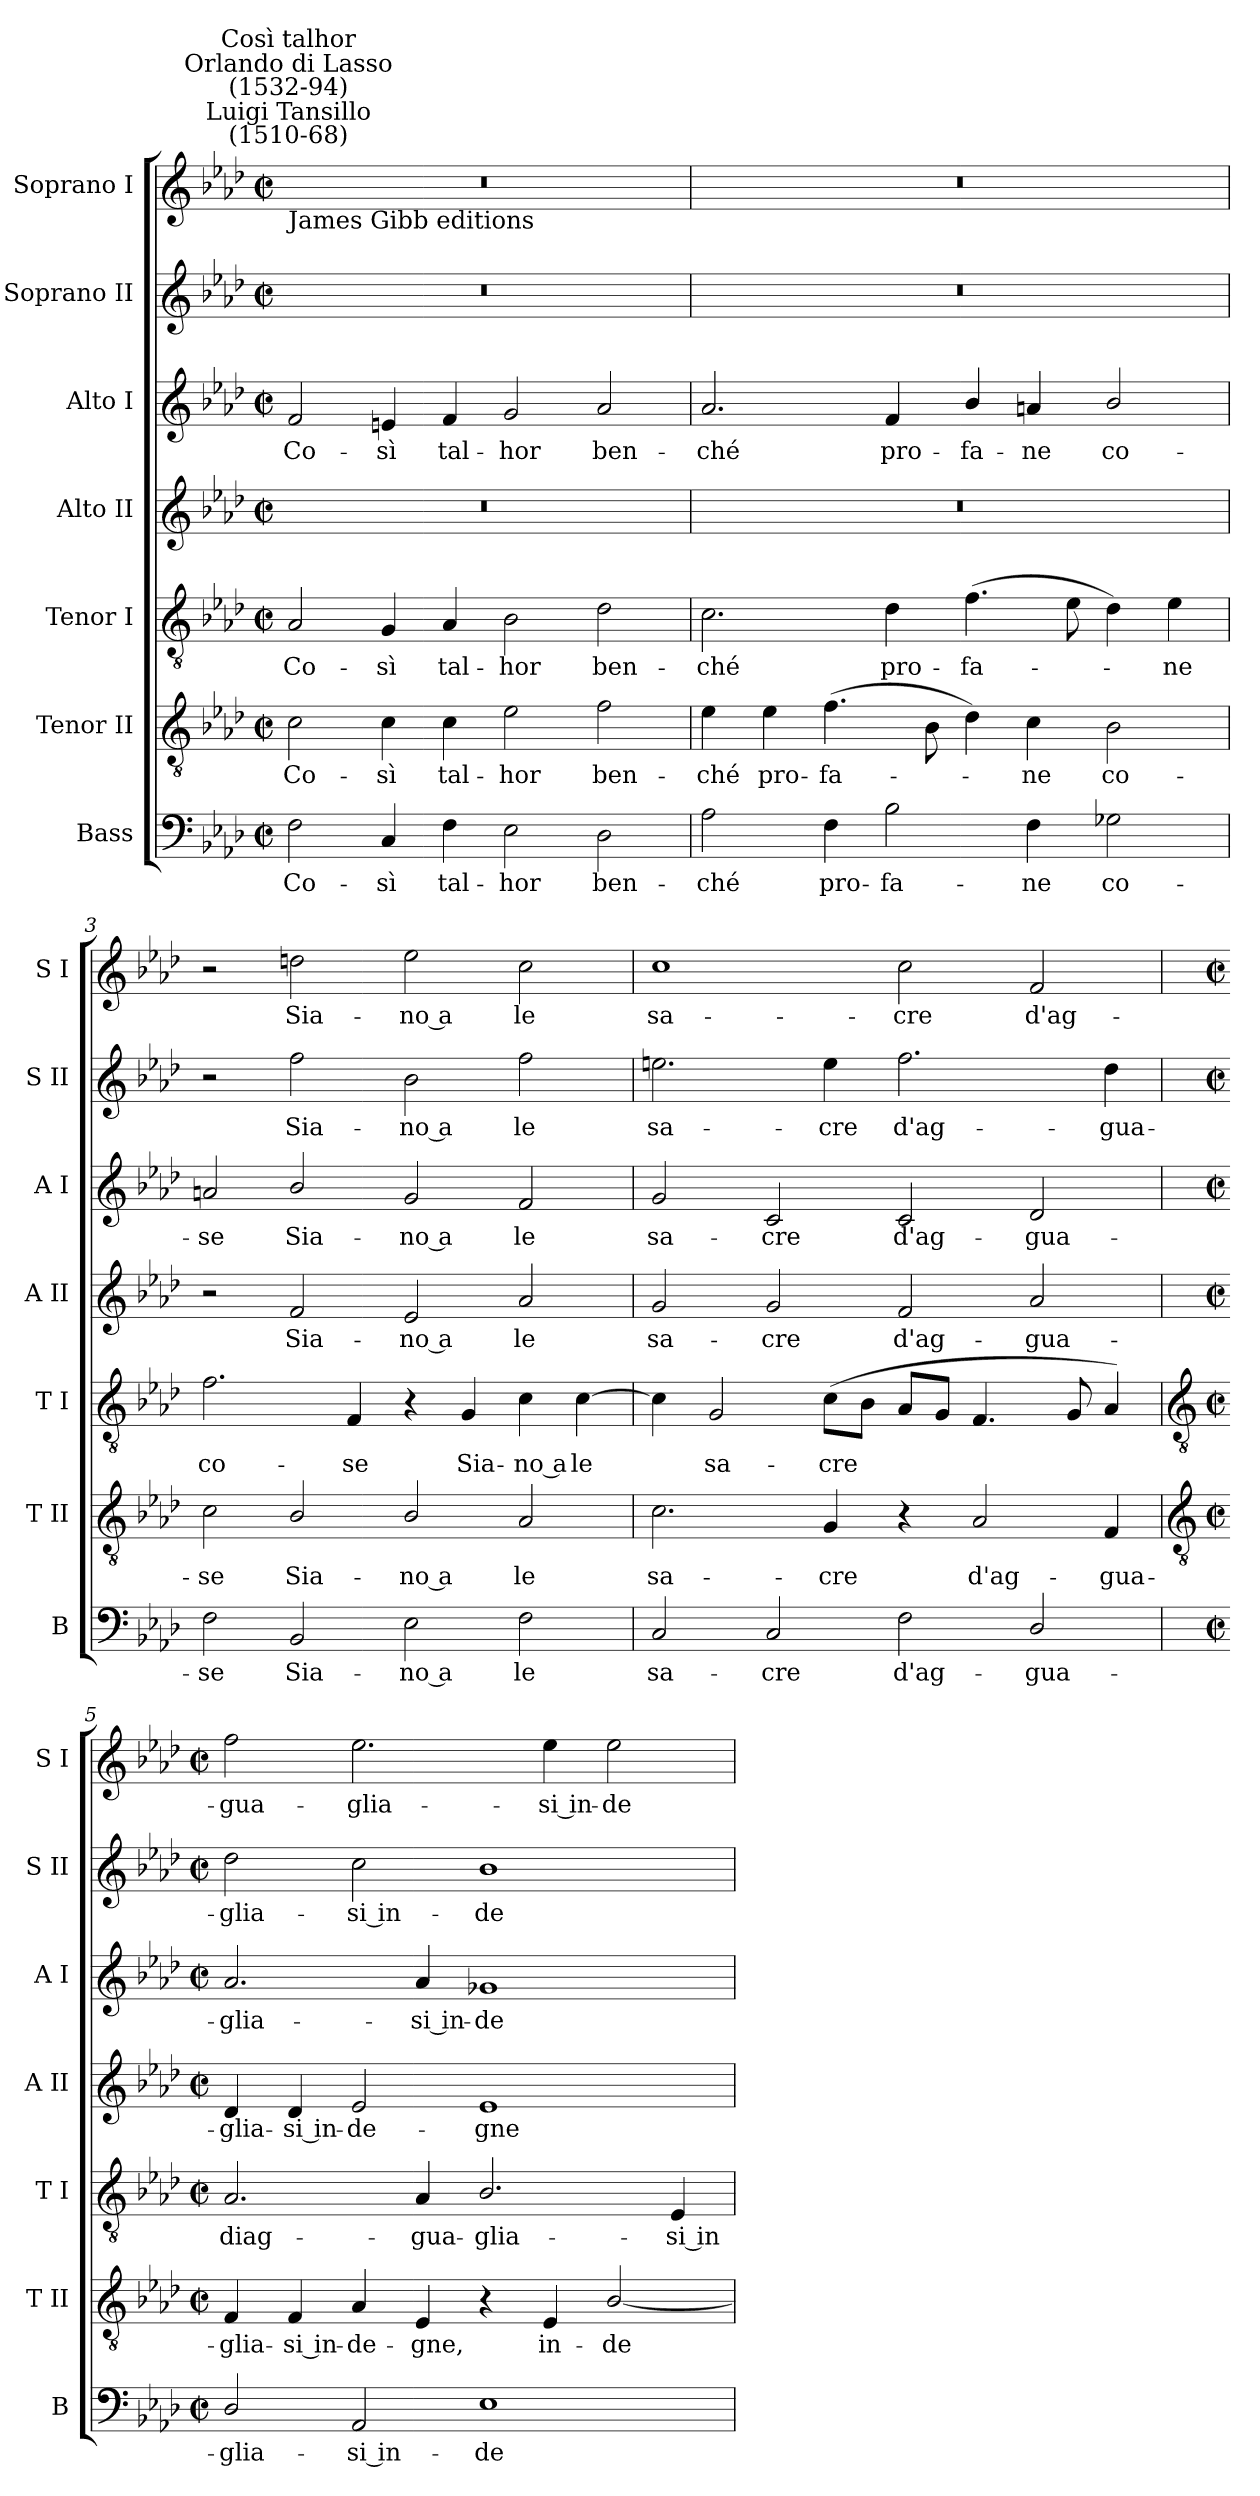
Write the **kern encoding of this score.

**kern	**text	**kern	**text	**kern	**text	**kern	**text	**kern	**text	**kern	**text	**kern	**text
*part7	*part7	*part6	*part6	*part5	*part5	*part4	*part4	*part3	*part3	*part2	*part2	*part1	*part1
*staff7	*staff7	*staff6	*staff6	*staff5	*staff5	*staff4	*staff4	*staff3	*staff3	*staff2	*staff2	*staff1	*staff1
*I"Bass	*	*I"Tenor II	*	*I"Tenor I	*	*I"Alto II	*	*I"Alto I	*	*I"Soprano II	*	*I"Soprano I	*
*I'B	*	*I'T II	*	*I'T I	*	*I'A II	*	*I'A I	*	*I'S II	*	*I'S I	*
*clefF4	*	*clefGv2	*	*clefGv2	*	*clefG2	*	*clefG2	*	*clefG2	*	*clefG2	*
*k[b-e-a-d-]	*	*k[b-e-a-d-]	*	*k[b-e-a-d-]	*	*k[b-e-a-d-]	*	*k[b-e-a-d-]	*	*k[b-e-a-d-]	*	*k[b-e-a-d-]	*
*A-:	*	*A-:	*	*A-:	*	*A-:	*	*A-:	*	*A-:	*	*A-:	*
*M4/2	*	*M4/2	*	*M4/2	*	*M4/2	*	*M4/2	*	*M4/2	*	*M4/2	*
*met(c|)	*	*met(c|)	*	*met(c|)	*	*met(c|)	*	*met(c|)	*	*met(c|)	*	*met(c|)	*
=1	=1	=1	=1	=1	=1	=1	=1	=1	=1	=1	=1	=1	=1
!	!	!	!	!	!	!	!	!	!	!	!	!LO:TX:a:cj:t=Luigi Tansillo\n(1510-68)	!
!	!	!	!	!	!	!	!	!	!	!	!	!LO:TX:a:cj:t=Orlando di Lasso\n(1532-94)	!
!	!	!	!	!	!	!	!	!	!	!	!	!LO:TX:b:t=James Gibb editions	!
!	!	!	!	!	!	!	!	!	!	!	!	!LO:TX:a:cj:t=Così talhor	!
!	!LO:LY:b	!	!LO:LY:b	!	!LO:LY:b	!	!	!	!LO:LY:b	!	!	!	!
2F	Co-	2c	Co-	2A-	Co-	0r	.	2f	Co-	0r	.	0r	.
!	!LO:LY:b	!	!LO:LY:b	!	!LO:LY:b	!	!	!	!LO:LY:b	!	!	!	!
4C	-sì	4c	-sì	4G	-sì	.	.	4en	-sì	.	.	.	.
!	!LO:LY:b	!	!LO:LY:b	!	!LO:LY:b	!	!	!	!LO:LY:b	!	!	!	!
4F	tal-	4c	tal-	4A-	tal-	.	.	4f	tal-	.	.	.	.
!	!LO:LY:b	!	!LO:LY:b	!	!LO:LY:b	!	!	!	!LO:LY:b	!	!	!	!
2E-	-hor	2e-	-hor	2B-	-hor	.	.	2g	-hor	.	.	.	.
!	!LO:LY:b	!	!LO:LY:b	!	!LO:LY:b	!	!	!	!LO:LY:b	!	!	!	!
2D-	ben-	2f	ben-	2d-	ben-	.	.	2a-	ben-	.	.	.	.
=2	=2	=2	=2	=2	=2	=2	=2	=2	=2	=2	=2	=2	=2
!	!LO:LY:b	!	!LO:LY:b	!	!LO:LY:b	!	!	!	!LO:LY:b	!	!	!	!
2A-	-ché	4e-	-ché	2.c	-ché	0r	.	2.a-	-ché	0r	.	0r	.
!	!	!	!LO:LY:b	!	!	!	!	!	!	!	!	!	!
.	.	4e-	pro-	.	.	.	.	.	.	.	.	.	.
!	!LO:LY:b	!	!LO:LY:b	!	!	!	!	!	!	!	!	!	!
4F	pro-	(>4.f	-fa-	.	.	.	.	.	.	.	.	.	.
!	!LO:LY:b	!	!	!	!LO:LY:b	!	!	!	!LO:LY:b	!	!	!	!
2B-	-fa-	.	.	4d-	pro-	.	.	4f	pro-	.	.	.	.
.	.	8B-	.	.	.	.	.	.	.	.	.	.	.
!	!	!	!	!	!LO:LY:b	!	!	!	!LO:LY:b	!	!	!	!
.	.	4d-)	.	(>4.f	-fa-	.	.	4b-/	-fa-	.	.	.	.
!	!LO:LY:b	!	!LO:LY:b	!	!	!	!	!	!LO:LY:b	!	!	!	!
4F	-ne	4c	ne	.	.	.	.	4an	-ne	.	.	.	.
.	.	.	.	8e-	.	.	.	.	.	.	.	.	.
!	!LO:LY:b	!	!LO:LY:b	!	!	!	!	!	!LO:LY:b	!	!	!	!
2G-X	co-	2B-	co-	4d-)	.	.	.	2b-/	co-	.	.	.	.
!	!	!	!	!	!LO:LY:b	!	!	!	!	!	!	!	!
.	.	.	.	4e-	ne	.	.	.	.	.	.	.	.
=3	=3	=3	=3	=3	=3	=3	=3	=3	=3	=3	=3	=3	=3
!	!LO:LY:b	!	!LO:LY:b	!	!LO:LY:b	!	!	!	!LO:LY:b	!	!	!	!
2F	-se	2c	-se	2.f	co-	2r	.	2an	-se	2r	.	2r	.
!	!LO:LY:b	!	!LO:LY:b	!	!	!	!LO:LY:b	!	!LO:LY:b	!	!LO:LY:b	!	!LO:LY:b
2BB-	Sia-	2B-/	Sia-	.	.	2f	Sia-	2b-/	Sia-	2ff	Sia-	2ddn	Sia-
!	!	!	!	!	!LO:LY:b	!	!	!	!	!	!	!	!
.	.	.	.	4F	-se	.	.	.	.	.	.	.	.
!	!LO:LY:b	!	!LO:LY:b	!	!	!	!LO:LY:b	!	!LO:LY:b	!	!LO:LY:b	!	!LO:LY:b
2E-	-no a	2B-/	-no a	4r	.	2e-	-no a	2g	-no a	2b-	-no a	2ee-	-no a
!	!	!	!	!	!LO:LY:b	!	!	!	!	!	!	!	!
.	.	.	.	4G	Sia-	.	.	.	.	.	.	.	.
!	!LO:LY:b	!	!LO:LY:b	!	!LO:LY:b	!	!LO:LY:b	!	!LO:LY:b	!	!LO:LY:b	!	!LO:LY:b
2F	le	2A-	le	4c	-no a	2a-	le	2f	le	2ff	le	2cc	le
!	!	!	!	!	!LO:LY:b	!	!	!	!	!	!	!	!
.	.	.	.	[4c	le	.	.	.	.	.	.	.	.
=4	=4	=4	=4	=4	=4	=4	=4	=4	=4	=4	=4	=4	=4
!	!LO:LY:b	!	!LO:LY:b	!	!	!	!LO:LY:b	!	!LO:LY:b	!	!LO:LY:b	!	!LO:LY:b
2C	sa-	2.c	sa-	4c]	.	2g	sa-	2g	sa-	2.een	sa-	1cc	sa-
!	!	!	!	!	!LO:LY:b	!	!	!	!	!	!	!	!
.	.	.	.	2G	sa-	.	.	.	.	.	.	.	.
!	!LO:LY:b	!	!	!	!	!	!LO:LY:b	!	!LO:LY:b	!	!	!	!
2C	-cre	.	.	.	.	2g	-cre	2c	-cre	.	.	.	.
!	!	!	!LO:LY:b	!	!LO:LY:b	!	!	!	!	!	!LO:LY:b	!	!
.	.	4G	-cre	(>8cL	-cre	.	.	.	.	4ee	-cre	.	.
.	.	.	.	8B-J	.	.	.	.	.	.	.	.	.
!	!LO:LY:b	!	!	!	!	!	!LO:LY:b	!	!LO:LY:b	!	!LO:LY:b	!	!LO:LY:b
2F	d'ag-	4r	.	8A-L	.	2f	d'ag-	2c	d'ag-	2.ff	d'ag-	2cc	-cre
.	.	.	.	8GJ	.	.	.	.	.	.	.	.	.
!	!	!	!LO:LY:b	!	!	!	!	!	!	!	!	!	!
.	.	2A-	d'ag-	4.F	.	.	.	.	.	.	.	.	.
!	!LO:LY:b	!	!	!	!	!	!LO:LY:b	!	!LO:LY:b	!	!	!	!LO:LY:b
2D-/	-gua-	.	.	.	.	2a-	-gua-	2d-	-gua-	.	.	2f	d'ag-
.	.	.	.	8G	.	.	.	.	.	.	.	.	.
!	!	!	!LO:LY:b	!	!	!	!	!	!	!	!LO:LY:b	!	!
.	.	4F	-gua-	4A-)	.	.	.	.	.	4dd-	-gua-	.	.
!!LO:LB:g=z
=5	=5	=5	=5	=5	=5	=5	=5	=5	=5	=5	=5	=5	=5
*	*	*clefGv2	*	*clefGv2	*	*	*	*	*	*	*	*	*
*M4/2	*	*M4/2	*	*M4/2	*	*M4/2	*	*M4/2	*	*M4/2	*	*M4/2	*
*met(c|)	*	*met(c|)	*	*met(c|)	*	*met(c|)	*	*met(c|)	*	*met(c|)	*	*met(c|)	*
!	!LO:LY:b	!	!LO:LY:b	!	!LO:LY:b	!	!LO:LY:b	!	!LO:LY:b	!	!LO:LY:b	!	!LO:LY:b
2D-/	-glia-	4F	-glia-	2.A-	diag-	4d-	-glia-	2.a-	-glia-	2dd-	-glia-	2ff	-gua-
!	!	!	!LO:LY:b	!	!	!	!LO:LY:b	!	!	!	!	!	!
.	.	4F	-si in-	.	.	4d-	-si in-	.	.	.	.	.	.
!	!LO:LY:b	!	!LO:LY:b	!	!	!	!LO:LY:b	!	!	!	!LO:LY:b	!	!LO:LY:b
2AA-	-si in-	4A-	-de-	.	.	2e-	-de-	.	.	2cc	-si in-	2.ee-	-glia-
!	!	!	!LO:LY:b	!	!LO:LY:b	!	!	!	!LO:LY:b	!	!	!	!
.	.	4E-	-gne,	4A-	-gua-	.	.	4a-	-si in-	.	.	.	.
!	!LO:LY:b	!	!	!	!LO:LY:b	!	!LO:LY:b	!	!LO:LY:b	!	!LO:LY:b	!	!
1E-	-de-	4r	.	2.B-/	-glia-	1e-	-gne	1g-X	-de-	1b-	-de-	.	.
!	!	!	!LO:LY:b	!	!	!	!	!	!	!	!	!	!LO:LY:b
.	.	4E-	in-	.	.	.	.	.	.	.	.	4ee-	-si in-
!	!	!	!LO:LY:b	!	!	!	!	!	!	!	!	!	!LO:LY:b
.	.	[2B-/	-de-	.	.	.	.	.	.	.	.	2ee-	-de-
!	!	!	!	!	!LO:LY:b	!	!	!	!	!	!	!	!
.	.	.	.	4E-	-si in-	.	.	.	.	.	.	.	.
=	=	=	=	=	=	=	=	=	=	=	=	=	=
*-	*-	*-	*-	*-	*-	*-	*-	*-	*-	*-	*-	*-	*-
